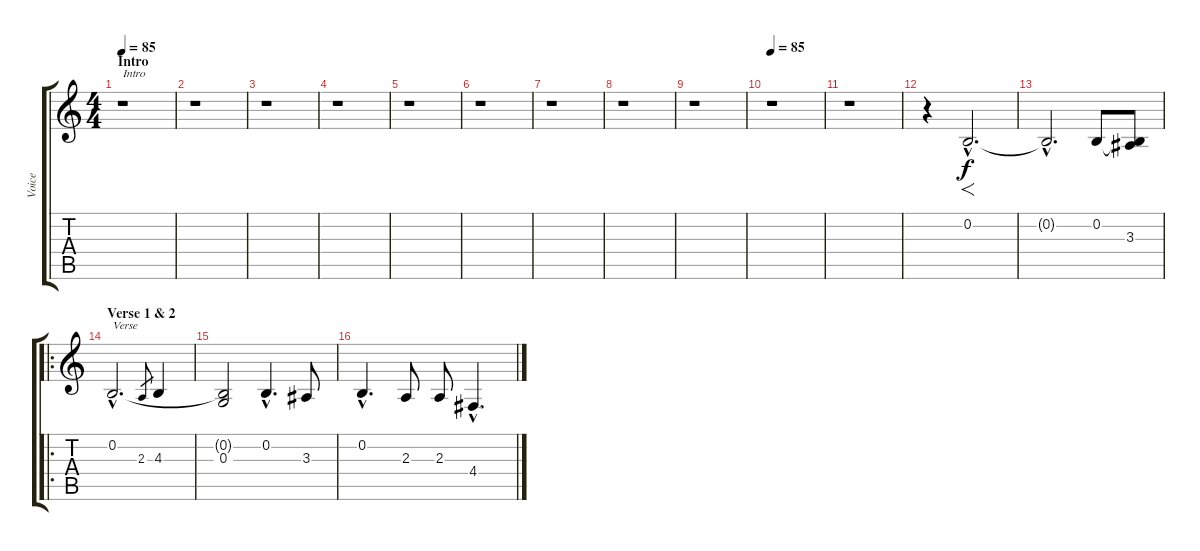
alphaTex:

\track ("Voice" "Voice") {instrument mutedtrumpet}
\staff {score tabs}
\tuning (E4 B3 G3 D3 A2 E2) {hide}
\ts (4 4)
\section ("" "Intro")
\tempo 85
\tempo 62
\tempo 85
\clef g2
\ks c
r.1{txt "Intro" dy f instrument mutedtrumpet} |
r.1 |
r.1 |
r.1 |
r.1 |
r.1 |
r.1 |
r.1 |
r.1 |
\tempo 85
r.1 |
r.1 |
r.4 0.2{hac}.2{f d} |
0.2{hac t}.2{d} 0.2.8 (0.2{t} 3.3).8 |
\ro
\section ("" "Verse 1 & 2")
0.2{hac}.2{d txt "Verse"} 2.3.8{gr} 4.3.4 |
(0.2{t} 0.3).2 0.2{hac}.4{d} 3.3.8 |
0.2{hac}.4{d} 2.3.8 2.3.8 4.4{hac}.4{d}
